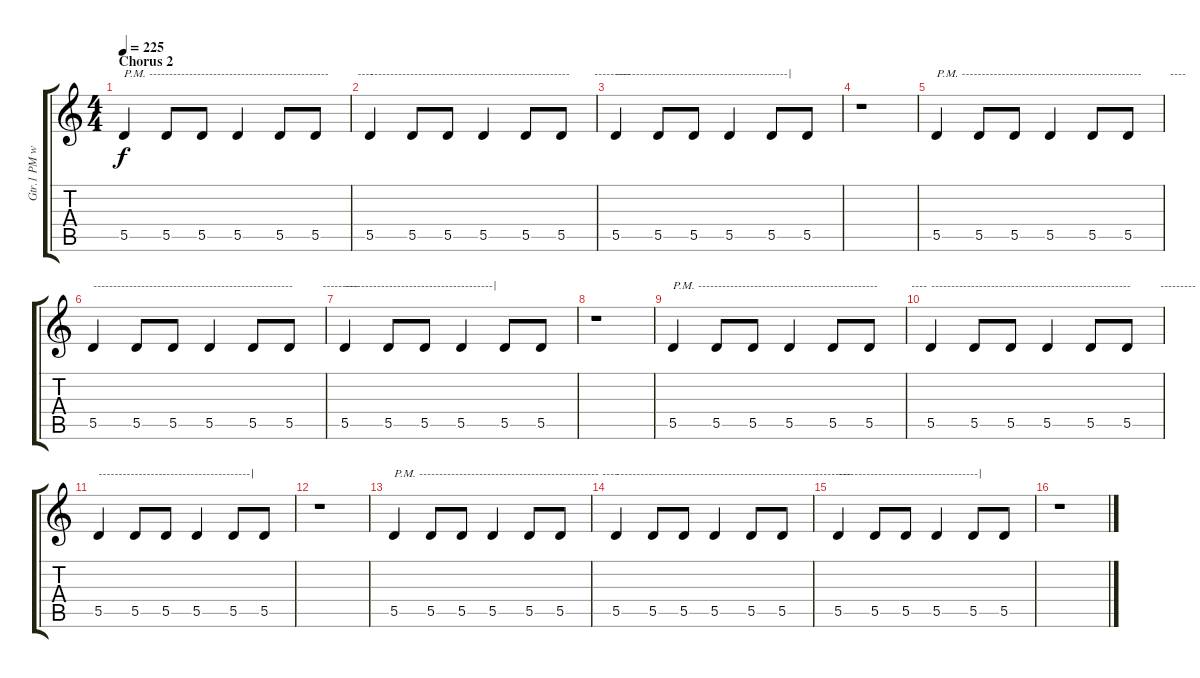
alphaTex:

\track ("Gtr.1 PM w/Clean tone + delay" "Gtr.1 PM w") {instrument electricguitarmuted}
\staff {score tabs}
\tuning (E4 B3 G3 D3 A2 E2) {hide}
\ts (4 4)
\section ("" "Chorus 2")
\tempo 225
\clef g2
\ks c
5.5.4{txt "P.M. ---------------------------------------------" dy f volume 9} 5.5.8 5.5.8 5.5.4 5.5.8 5.5.8{txt "              ----"} |
5.5.4{txt "--------------------------------------------------"} 5.5.8 5.5.8 5.5.4 5.5.8 5.5.8{txt "           ---------"} |
5.5.4{txt "-------------------------------------------|"} 5.5.8 5.5.8 5.5.4 5.5.8 5.5.8 |
r.1 |
5.5.4{txt "P.M. ---------------------------------------------"} 5.5.8 5.5.8 5.5.4 5.5.8 5.5.8{txt "              ----"} |
5.5.4{txt "--------------------------------------------------"} 5.5.8 5.5.8 5.5.4 5.5.8 5.5.8{txt "           ---------"} |
5.5.4{txt "-------------------------------------|"} 5.5.8 5.5.8 5.5.4 5.5.8 5.5.8 |
r.1 |
5.5.4{txt "P.M. ---------------------------------------------"} 5.5.8 5.5.8 5.5.4 5.5.8 5.5.8{txt "              ----"} |
5.5.4{txt "--------------------------------------------------"} 5.5.8 5.5.8 5.5.4 5.5.8 5.5.8{txt "           ---------"} |
5.5.4{txt "--------------------------------------|"} 5.5.8 5.5.8 5.5.4 5.5.8 5.5.8 |
r.1 |
5.5.4{txt "P.M. ---------------------------------------------"} 5.5.8 5.5.8 5.5.4 5.5.8 5.5.8{txt "              ----"} |
5.5.4{txt "--------------------------------------------------"} 5.5.8 5.5.8 5.5.4 5.5.8 5.5.8{txt "           ---------"} |
5.5.4{txt "-----------------------------------|"} 5.5.8 5.5.8 5.5.4 5.5.8 5.5.8 |
r.1
